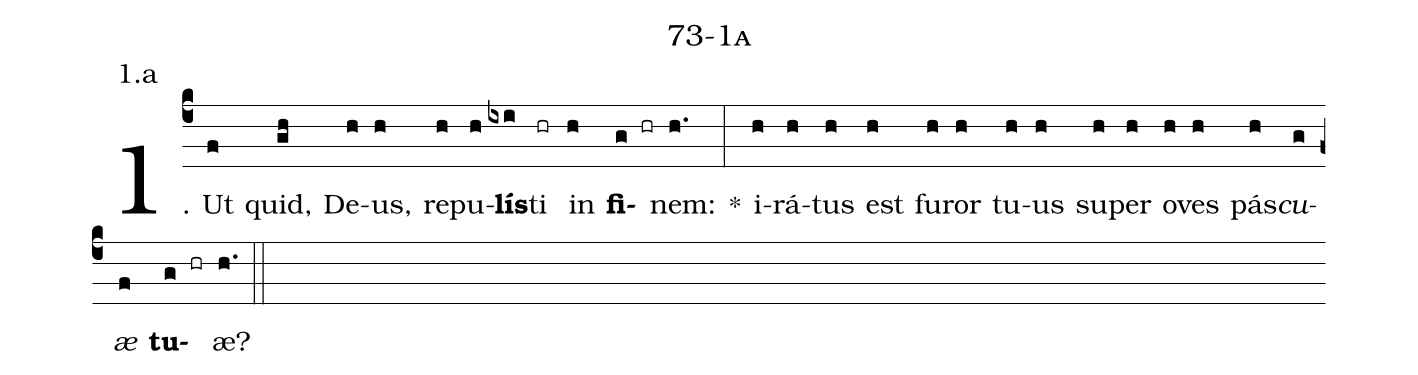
name: 73-1a;
annotation: 1.a;
%%
(c4)1. Ut(f) quid,(gh) De(h)us,(h) re(h)pu(h)<b>lís</b>(ixi)ti(hr) in(h) <b>fi</b>(g hr)nem:(h.) *(:) i(h)rá(h)tus(h) est(h) fu(h)ror(h) tu(h)us(h) su(h)per(h) o(h)ves(h) pás(h)<i>cu</i>(g)<i>æ</i>(f) <b>tu</b>(g hr)æ?(h.) (::)
